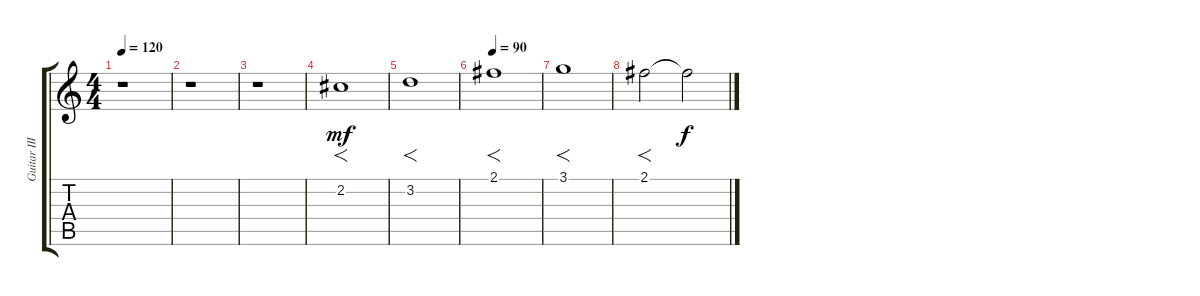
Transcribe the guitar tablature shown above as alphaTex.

\track ("Guitar III" "Guitar III") {instrument overdrivenguitar}
\staff {score tabs}
\tuning (E4 B3 G3 D3 A2 E2) {hide}
\ts (4 4)
\tempo 120
\clef g2
\ks c
r.1{dy f} |
r.1 |
r.1 |
2.2.1{f dy mf} |
3.2.1{f} |
\tempo 90
2.1.1{f} |
3.1.1{f} |
2.1.2{f} 2.1{t}.2{dy f}
